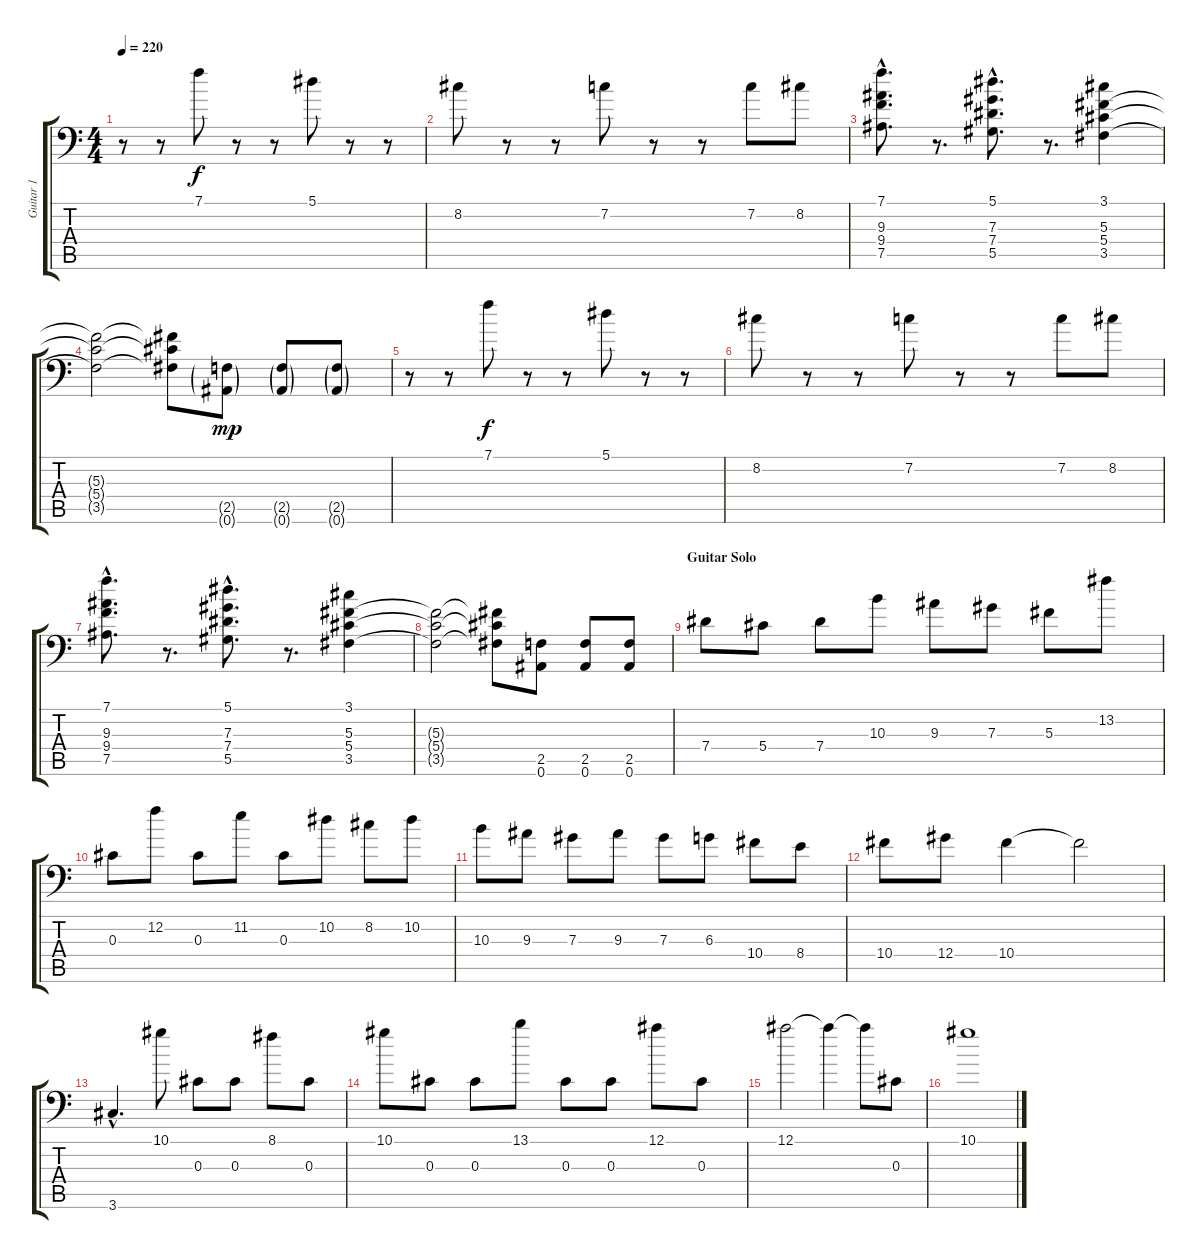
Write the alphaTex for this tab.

\track ("Guitar 1" "Guitar 1") {instrument overdrivenguitar}
\staff {score tabs}
\tuning (Bb3 F3 Db3 Ab2 Eb2 Bb1) {hide}
\ts (4 4)
\tempo 220
\clef f4
\ks c
r.8{dy f} r.8 7.1.8 r.8 r.8 5.1.8 r.8 r.8 |
8.2.8 r.8 r.8 7.2.8 r.8 r.8 7.2.8 8.2.8 |
(7.1{hac} 9.3{hac} 9.4{hac} 7.5{hac}).8{d} r.8{d} (5.1{hac} 7.3{hac} 7.4{hac} 5.5{hac}).8{d} r.8{d} (3.1 5.3 5.4 3.5).4 |
(5.3{t} 5.4{t} 3.5{t}).2 (5.3{t} 5.4{t} 3.5{t}).8 (2.5{g} 0.6{g}).8{dy mp} (2.5{g} 0.6{g}).8 (2.5{g} 0.6{g}).8 |
r.8 r.8 7.1.8{dy f} r.8 r.8 5.1.8 r.8 r.8 |
8.2.8 r.8 r.8 7.2.8 r.8 r.8 7.2.8 8.2.8 |
(7.1{hac} 9.3{hac} 9.4{hac} 7.5{hac}).8{d} r.8{d} (5.1{hac} 7.3{hac} 7.4{hac} 5.5{hac}).8{d} r.8{d} (3.1 5.3 5.4 3.5).4 |
(5.3{t} 5.4{t} 3.5{t}).2 (5.3{t} 5.4{t} 3.5{t}).8 (2.5 0.6).8 (2.5 0.6).8 (2.5 0.6).8 |
\section ("" "Guitar Solo")
7.4.8 5.4.8 7.4.8 10.3.8 9.3.8 7.3.8 5.3.8 13.2.8 |
0.3.8 12.2.8 0.3.8 11.2.8 0.3.8 10.2.8 8.2.8 10.2.8 |
10.3.8 9.3.8 7.3.8 9.3.8 7.3.8 6.3.8 10.4.8 8.4.8 |
10.4.8 12.4.8 10.4.4 10.4{t}.2 |
3.6{hac}.4{d} 10.1.8 0.3.8 0.3.8 8.1.8 0.3.8 |
10.1.8 0.3.8 0.3.8 13.1.8 0.3.8 0.3.8 12.1.8 0.3.8 |
12.1.2 12.1{t}.4 12.1{t}.8 0.3.8 |
10.1.1
